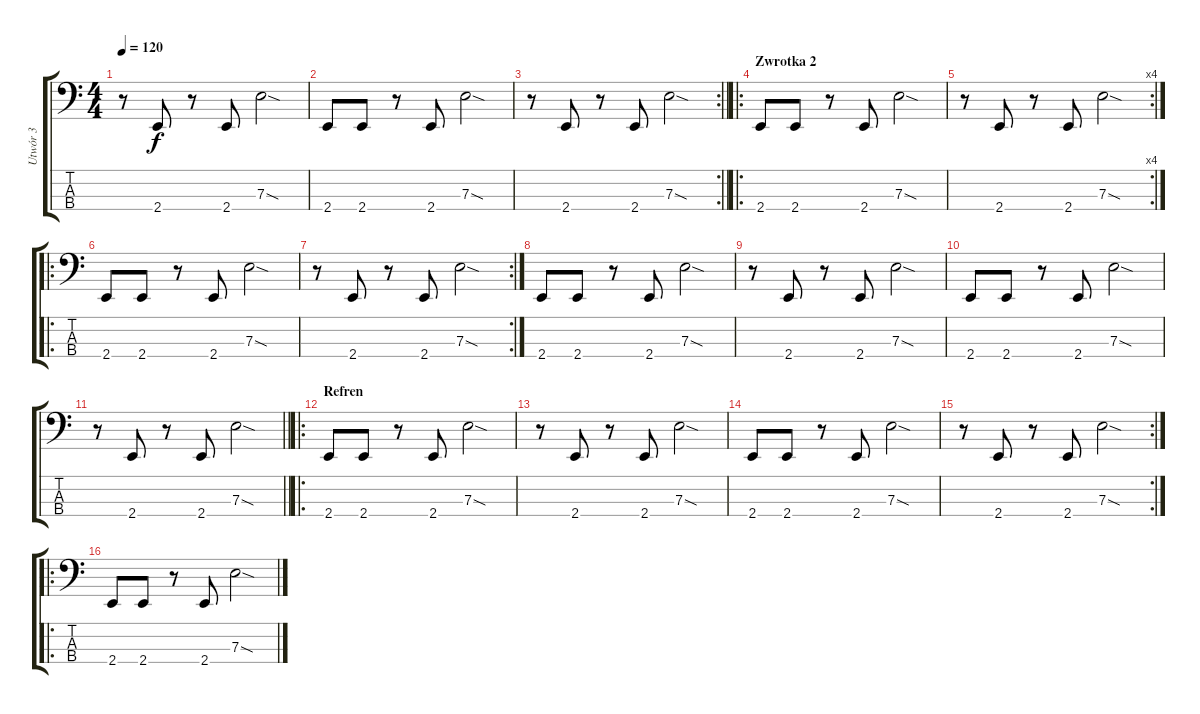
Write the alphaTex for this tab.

\track ("Utwór 3" "Utwór 3") {instrument electricbassfinger}
\staff {score tabs}
\tuning (G2 D2 A1 D1) {hide}
\ts (4 4)
\tempo 120
\clef f4
\ks c
r.8{dy f} 2.4.8 r.8 2.4.8 7.3{sod}.2 |
2.4.8 2.4.8 r.8 2.4.8 7.3{sod}.2 |
\rc 2
\barLineRight lightlight
r.8 2.4.8 r.8 2.4.8 7.3{sod}.2 |
\ro
\section ("" "Zwrotka 2")
2.4.8 2.4.8 r.8 2.4.8 7.3{sod}.2 |
\rc 4
r.8 2.4.8 r.8 2.4.8 7.3{sod}.2 |
\ro
2.4.8 2.4.8 r.8 2.4.8 7.3{sod}.2 |
\rc 2
r.8 2.4.8 r.8 2.4.8 7.3{sod}.2 |
2.4.8 2.4.8 r.8 2.4.8 7.3{sod}.2 |
r.8 2.4.8 r.8 2.4.8 7.3{sod}.2 |
2.4.8 2.4.8 r.8 2.4.8 7.3{sod}.2 |
\barLineRight lightlight
r.8 2.4.8 r.8 2.4.8 7.3{sod}.2 |
\ro
\section ("" "Refren")
2.4.8 2.4.8 r.8 2.4.8 7.3{sod}.2 |
r.8 2.4.8 r.8 2.4.8 7.3{sod}.2 |
2.4.8 2.4.8 r.8 2.4.8 7.3{sod}.2 |
\rc 2
r.8 2.4.8 r.8 2.4.8 7.3{sod}.2 |
\ro
2.4.8 2.4.8 r.8 2.4.8 7.3{sod}.2
